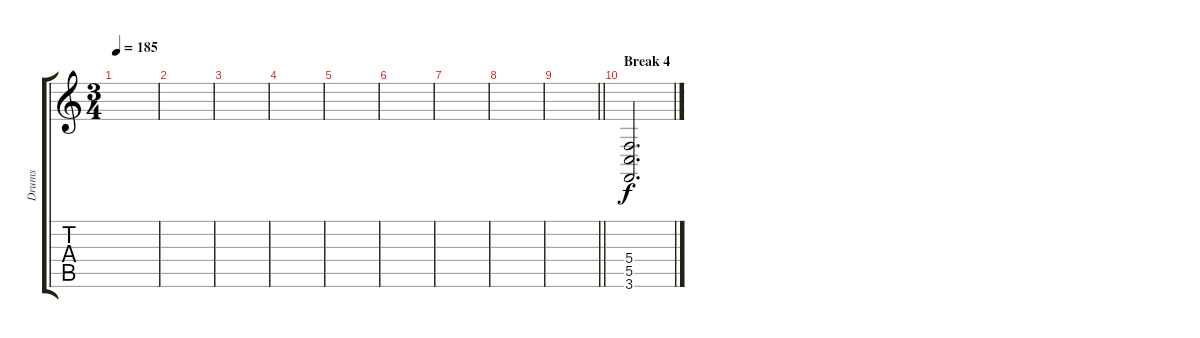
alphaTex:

\track ("Drums" "Drums") {instrument taikodrum}
\staff {score tabs}
\tuning (D4 A3 F3 C3 G2 D2) {hide}
\ts (3 4)
\tempo 185
\clef g2
\ks c
|
|
|
|
|
|
|
|
\barLineRight lightlight
|
\section ("" "Break 4")
(5.4 5.5 3.6).2{d}
